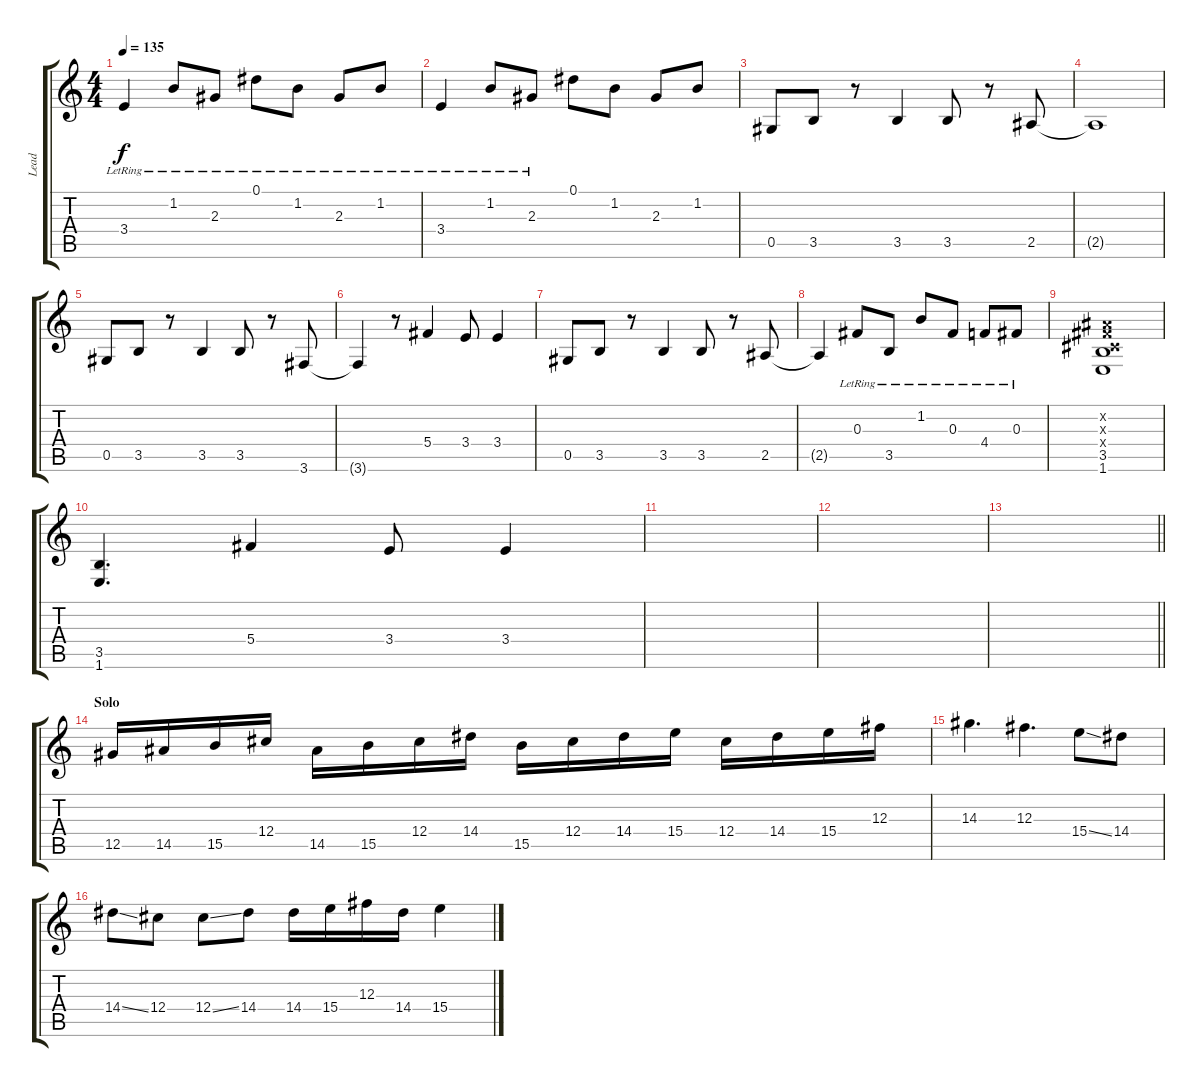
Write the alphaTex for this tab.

\track ("Lead" "Lead") {instrument distortionguitar}
\staff {score tabs}
\tuning (Eb4 Bb3 Gb3 Db3 Ab2 Eb2) {hide}
\ts (4 4)
\tempo 135
\clef g2
\ks c
3.4{lr}.4{dy f volume 8} 1.2{lr}.8 2.3{lr}.8 0.1{lr}.8 1.2{lr}.8 2.3{lr}.8 1.2{lr}.8 |
3.4{lr}.4 1.2{lr}.8 2.3{lr}.8 0.1.8 1.2.8 2.3.8 1.2.8 |
0.5.8{volume 13} 3.5.8 r.8 3.5.4 3.5.8 r.8 2.5.8 |
2.5{t}.1 |
0.5.8 3.5.8 r.8 3.5.4 3.5.8 r.8 3.6.8 |
3.6{t}.4 r.8 5.4.4 3.4.8 3.4.4 |
0.5.8 3.5.8 r.8 3.5.4 3.5.8 r.8 2.5.8 |
2.5{t}.4 0.3{lr}.8{volume 8} 3.5{lr}.8 1.2{lr}.8 0.3{lr}.8 4.4{lr}.8 0.3{lr}.8 |
(0.2{x} 0.3{x} 0.4{x} 3.5 1.6).1{volume 13} |
(3.5 1.6).4{d} 5.4.4 3.4.8 3.4.4 |
|
|
\barLineRight lightlight
|
\section ("" "Solo")
12.5.16 14.5.16 15.5.16 12.4.16 14.5.16 15.5.16 12.4.16 14.4.16 15.5.16 12.4.16 14.4.16 15.4.16 12.4.16 14.4.16 15.4.16 12.3.16 |
14.3.4{d} 12.3.4{d} 15.4{ss}.8 14.4.8 |
14.4{ss}.8 12.4.8 12.4{ss}.8 14.4.8 14.4.16 15.4.16 12.3.16 14.4.16 15.4.4
